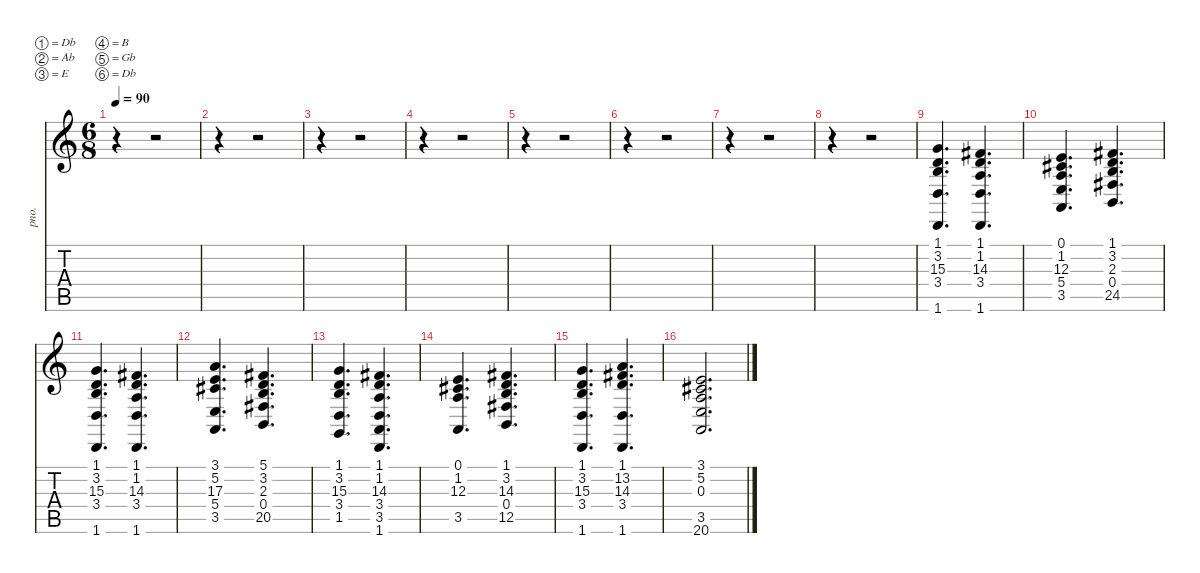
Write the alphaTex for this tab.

\defaultSystemsLayout 4
\hideDynamics
\bracketExtendMode nobrackets
\otherSystemsTrackNameOrientation horizontal
\track ("Tuomas Holopainen" "pno.") {instrument acousticgrandpiano}
\staff {score tabs}
\tuning (Db4 Ab3 E3 B2 Gb2 Db2)
\ts (6 8)
\tempo 90
\clef g2
\ks c
r.4{dy f} r.2 |
r.4 r.2 |
r.4 r.2 |
r.4 r.2 |
r.4 r.2 |
r.4 r.2 |
r.4 r.2 |
r.4 r.2 |
(1.1 3.2 15.3 3.4 1.6).4{d} (1.1 1.2 14.3{acc #} 3.4 1.6).4{d} |
(0.1{acc #} 1.2 12.3 5.4 3.5).4{d} (1.1 3.2 2.3{acc #} 0.4 24.5{acc #}).4{d} |
(1.1 3.2 15.3 3.4 1.6).4{d} (1.1 1.2 14.3{acc #} 3.4 1.6).4{d} |
(3.1 5.2{acc #} 17.3 5.4 3.5).4{d} (5.1{acc #} 3.2 2.3{acc #} 0.4 20.5).4{d} |
(1.1 3.2 15.3 3.4 1.5).4{d} (1.1 1.2 14.3{acc #} 3.4 3.5 1.6).4{d} |
(0.1{acc #} 1.2 12.3 3.5).4{d} (1.1 3.2 14.3{acc #} 0.4 12.5{acc #}).4{d} |
(1.1 3.2 15.3 3.4 1.6).4{d} (1.1 13.2 14.3{acc #} 3.4 1.6).4{d} |
(3.1 5.2{acc #} 0.3 3.5 20.6).2{d}
